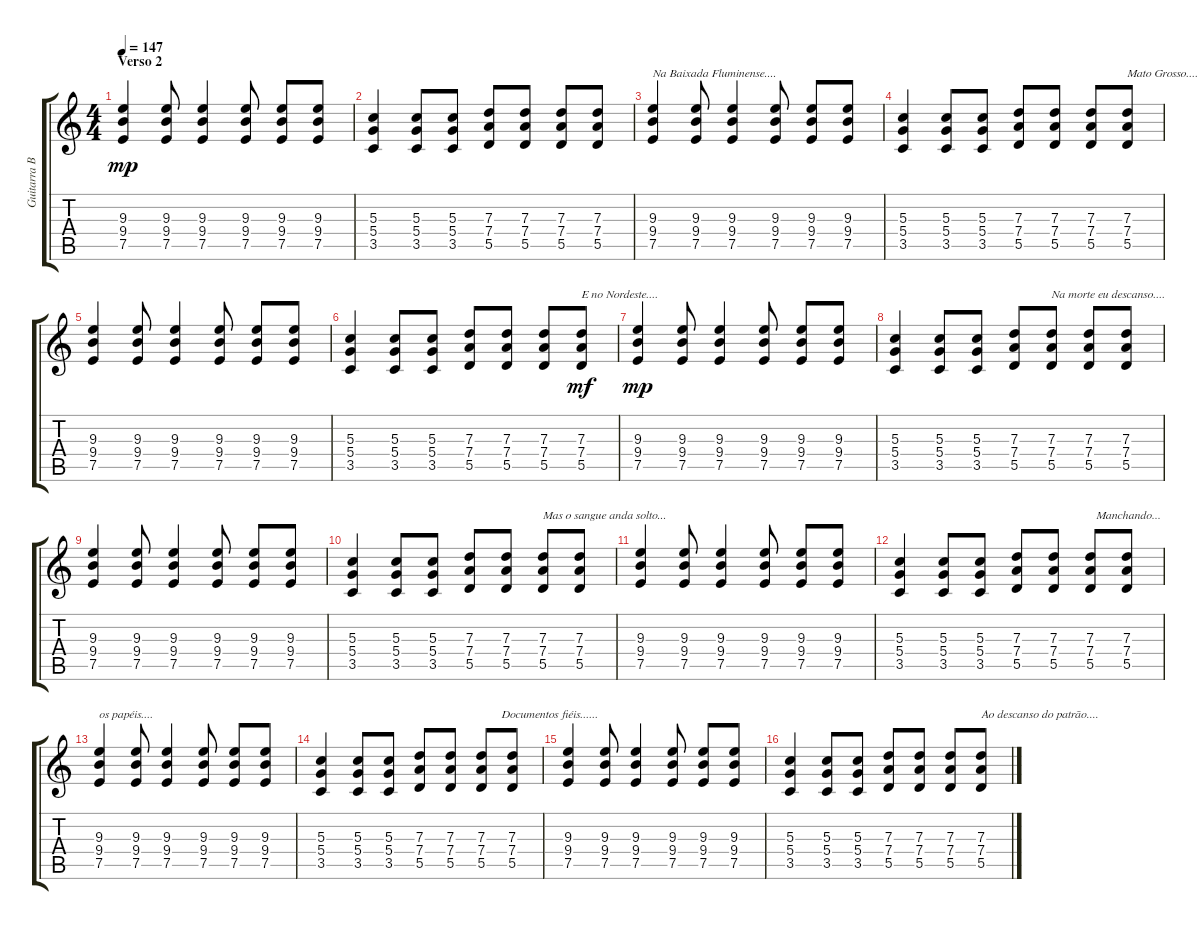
\track ("Guitarra Base" "Guitarra B") {instrument distortionguitar}
\staff {score tabs}
\tuning (E4 B3 G3 D3 A2 E2) {hide}
\ts (4 4)
\section ("" "Verso 2")
\tempo 147
\clef g2
\ks c
(9.3 9.4 7.5).4{dy mp} (9.3 9.4 7.5).8 (9.3 9.4 7.5).4 (9.3 9.4 7.5).8 (9.3 9.4 7.5).8 (9.3 9.4 7.5).8 |
(5.3 5.4 3.5).4 (5.3 5.4 3.5).8 (5.3 5.4 3.5).8 (7.3 7.4 5.5).8 (7.3 7.4 5.5).8 (7.3 7.4 5.5).8 (7.3 7.4 5.5).8 |
(9.3 9.4 7.5).4{txt "Na Baixada Fluminense...."} (9.3 9.4 7.5).8 (9.3 9.4 7.5).4 (9.3 9.4 7.5).8 (9.3 9.4 7.5).8 (9.3 9.4 7.5).8 |
(5.3 5.4 3.5).4 (5.3 5.4 3.5).8 (5.3 5.4 3.5).8 (7.3 7.4 5.5).8 (7.3 7.4 5.5).8 (7.3 7.4 5.5).8 (7.3 7.4 5.5).8{txt "Mato Grosso...."} |
(9.3 9.4 7.5).4 (9.3 9.4 7.5).8 (9.3 9.4 7.5).4 (9.3 9.4 7.5).8 (9.3 9.4 7.5).8 (9.3 9.4 7.5).8 |
(5.3 5.4 3.5).4 (5.3 5.4 3.5).8 (5.3 5.4 3.5).8 (7.3 7.4 5.5).8 (7.3 7.4 5.5).8 (7.3 7.4 5.5).8 (7.3 7.4 5.5).8{txt "E no Nordeste...." dy mf} |
(9.3 9.4 7.5).4{dy mp} (9.3 9.4 7.5).8 (9.3 9.4 7.5).4 (9.3 9.4 7.5).8 (9.3 9.4 7.5).8 (9.3 9.4 7.5).8 |
(5.3 5.4 3.5).4 (5.3 5.4 3.5).8 (5.3 5.4 3.5).8 (7.3 7.4 5.5).8 (7.3 7.4 5.5).8{txt "Na morte eu descanso...."} (7.3 7.4 5.5).8 (7.3 7.4 5.5).8 |
(9.3 9.4 7.5).4 (9.3 9.4 7.5).8 (9.3 9.4 7.5).4 (9.3 9.4 7.5).8 (9.3 9.4 7.5).8 (9.3 9.4 7.5).8 |
(5.3 5.4 3.5).4 (5.3 5.4 3.5).8 (5.3 5.4 3.5).8 (7.3 7.4 5.5).8 (7.3 7.4 5.5).8 (7.3 7.4 5.5).8{txt "Mas o sangue anda solto..."} (7.3 7.4 5.5).8 |
(9.3 9.4 7.5).4 (9.3 9.4 7.5).8 (9.3 9.4 7.5).4 (9.3 9.4 7.5).8 (9.3 9.4 7.5).8 (9.3 9.4 7.5).8 |
(5.3 5.4 3.5).4 (5.3 5.4 3.5).8 (5.3 5.4 3.5).8 (7.3 7.4 5.5).8 (7.3 7.4 5.5).8 (7.3 7.4 5.5).8{txt "  Manchando..."} (7.3 7.4 5.5).8 |
(9.3 9.4 7.5).4{txt "os papéis...."} (9.3 9.4 7.5).8 (9.3 9.4 7.5).4 (9.3 9.4 7.5).8 (9.3 9.4 7.5).8 (9.3 9.4 7.5).8 |
(5.3 5.4 3.5).4 (5.3 5.4 3.5).8 (5.3 5.4 3.5).8 (7.3 7.4 5.5).8 (7.3 7.4 5.5).8{txt "                 Documentos fiéis......"} (7.3 7.4 5.5).8 (7.3 7.4 5.5).8 |
(9.3 9.4 7.5).4 (9.3 9.4 7.5).8 (9.3 9.4 7.5).4 (9.3 9.4 7.5).8 (9.3 9.4 7.5).8 (9.3 9.4 7.5).8 |
(5.3 5.4 3.5).4 (5.3 5.4 3.5).8 (5.3 5.4 3.5).8 (7.3 7.4 5.5).8 (7.3 7.4 5.5).8 (7.3 7.4 5.5).8 (7.3 7.4 5.5).8{txt "Ao descanso do patrão...."}
